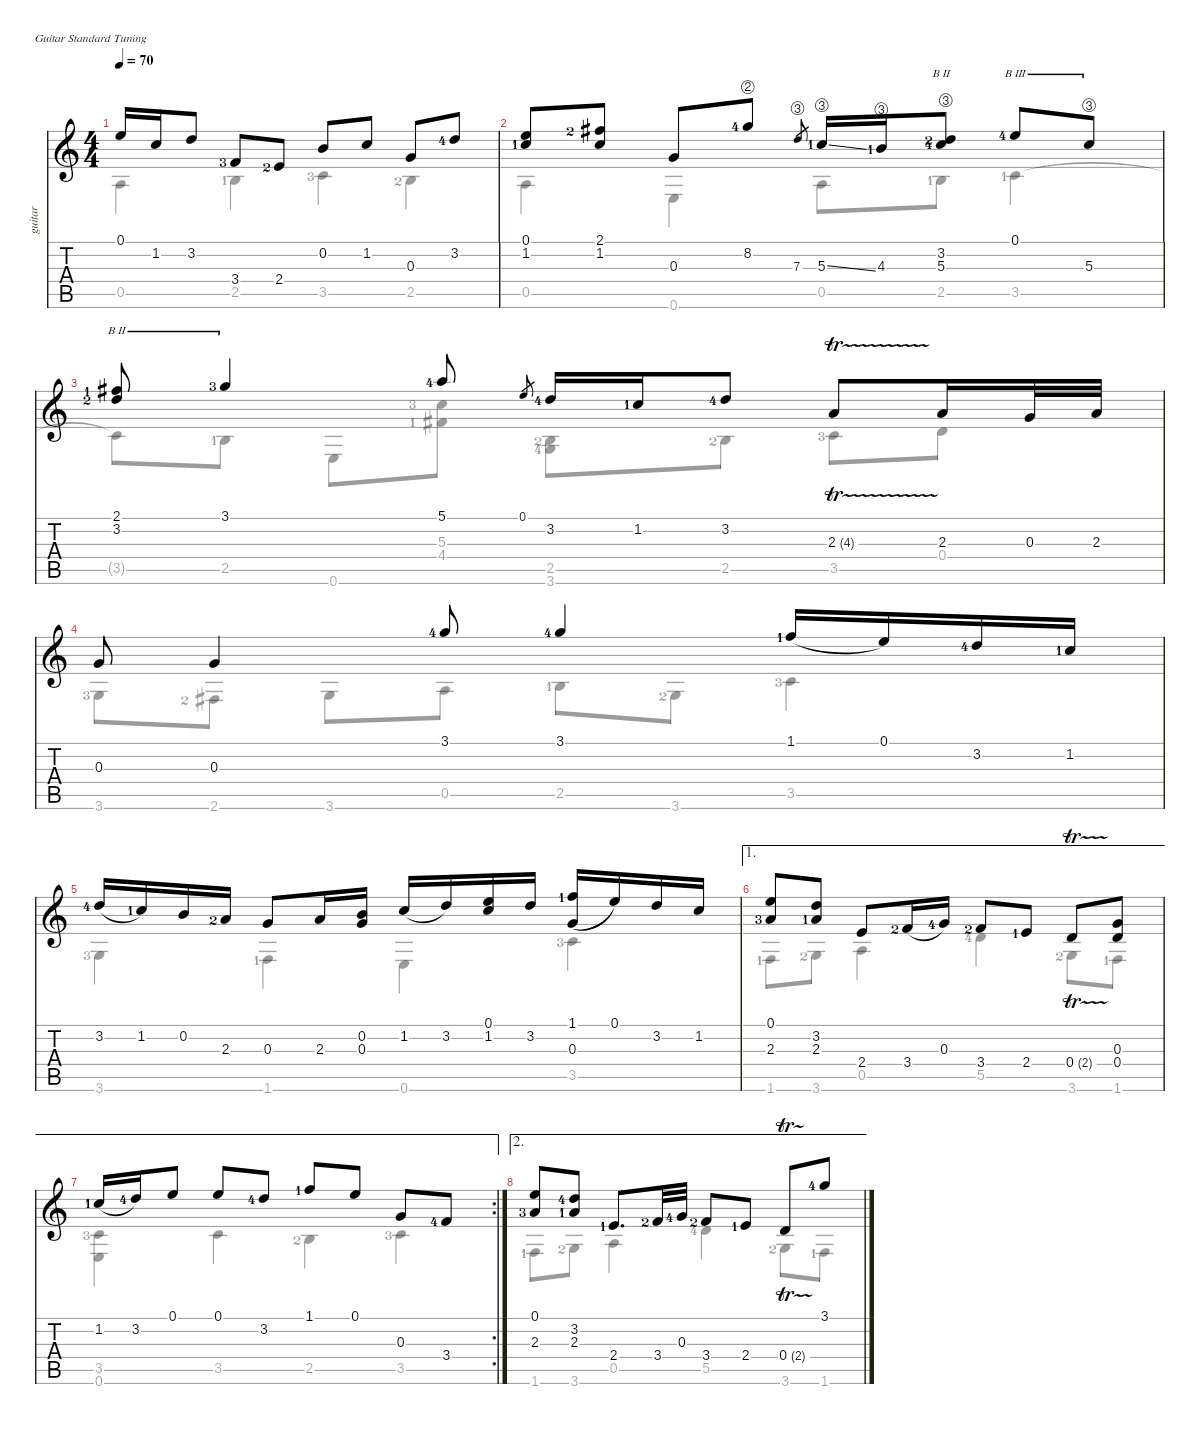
\defaultSystemsLayout 4
\hideDynamics
\bracketExtendMode nobrackets
\otherSystemsTrackNameOrientation horizontal
\extendBarLines
\track ("Nylon Guitar" "guitar") {instrument acousticguitarnylon}
\staff {score tabs}
\tuning (E4 B3 G3 D3 A2 E2)
\voice
\ts (4 4)
\tempo 70
\clef g2
\scale
0.842118
\ks c
0.1.16{dy mf beam Up} 1.2.16{beam Up} 3.2.8{beam Up} 3.4{lf 4}.8{beam Up} 2.4{lf 3}.8{beam Up} 0.2.8{beam Up} 1.2.8{beam Up} 0.3.8{beam Up} 3.2{lf 5}.8{beam Up} |
\scale
1.0735 (1.2{lf 2} 0.1).8{beam Up} (1.2 2.1{lf 3 acc #}).8{beam Up} 0.3.8{beam Up} 8.2{string lf 5}.8{beam Up} 7.3{string}.8{gr beam Up} 5.3{string ss lf 2}.16{beam Up} 4.3{string lf 2}.16{beam Up} (3.2{lf 3} 5.3{string lf 5}).8{barre (2 full) beam Up} 0.1{lf 5}.8{barre (3 full) beam Up} 5.3{string}.8{barre (3 full) beam Up} |
\scale
1.08439 (3.2{lf 3} 2.1{lf 2 acc #}).8{barre (2 full) beam Up} 3.1{lf 4}.4{barre (2 full) beam Up} 5.1{lf 5}.8{beam Up} 0.1.8{gr beam Up} 3.2{lf 5}.16{beam Up} 1.2{lf 2}.16{beam Up} 3.2{lf 5}.8{beam Up} 2.3{tr (4 16)}.8{beam Up} 2.3.16{beam Up} 0.3.32{beam Up} 2.3.32{beam Up} |
\scale
0.931733
\scale
0.976717 0.3.8{beam Up} 0.3.4{beam Up} 3.1{lf 5}.8{beam Up} 3.1{lf 5}.4{beam Up} 1.1{lf 2}.16{legatoorigin beam Up} 0.1.16{beam Up} 3.2{lf 5}.16{beam Up} 1.2{lf 2}.16{beam Up} |
\scale
1.01091
\scale
1.04191 3.2{lf 5}.16{legatoorigin beam Up} 1.2{lf 2}.16{beam Up} 0.2.16{beam Up} 2.3{lf 3}.16{beam Up} 0.3.8{beam Up} 2.3.16{beam Up} (0.2 0.3).16{beam Up} 1.2.16{legatoorigin beam Up} 3.2.16{beam Up} (1.2 0.1).16{beam Up} 3.2.16{beam Up} (0.3 1.1{lf 2}).16{legatoorigin beam Up} 0.1.16{beam Up} 3.2.16{beam Up} 1.2.16{beam Up} |
\ae 1
\scale
1.05736
\scale
0.981376 (2.3{lf 4} 0.1).8{beam Up} (3.2 2.3{lf 2}).8{beam Up} 2.4.8{beam Up} 3.4{lf 3}.16{legatoorigin beam Up} 0.3{lf 5}.16{beam Up} 3.4{lf 3}.8{beam Up} 2.4{lf 2}.8{beam Up} 0.4{tr (2 16)}.8{beam Up} (0.3 0.4).8{beam Up} |
\ae 1
\rc 2
\scale
0.981141
\scale
1.03016 1.2{lf 2}.16{legatoorigin beam Up} 3.2{lf 5}.16{beam Up} 0.1.8{beam Up} 0.1.8{beam Up} 3.2{lf 5}.8{beam Up} 1.1{lf 2}.8{beam Up} 0.1.8{beam Up} 0.3.8{beam Up} 3.4{lf 5}.8{beam Up} |
\ae 2
\scale
1.11125
\scale
0.980057 (2.3{lf 4} 0.1).8{beam Up} (3.2{lf 5} 2.3{lf 2}).8{beam Up beam split} 2.4{lf 2}.8{d beam Up} 3.4{lf 3}.32{beam Up} 0.3{lf 5}.32{beam Up} 3.4{lf 3}.8{beam Up beam merge} 2.4{lf 2}.8{beam Up} 0.4{tr (2 16)}.8{beam Up} 3.1{lf 5}.8{beam Up}
\voice
\clef g2
\ottava regular
\simile none
\scale
0.842118
\ks c
0.5.4{dy mf beam Down} 2.5{lf 2}.4{beam Down} 3.5{lf 4}.4{beam Down} 2.5{lf 3}.4{beam Down} |
\scale
1.0735 0.5.4{beam Down} 0.6.4{beam Down} 0.5.8{beam Down beam merge} 2.5{lf 2}.8{beam Down} 3.5{lf 2}.4{beam Down} |
\scale
1.08439 3.5{t}.8{beam Down} 2.5{lf 2}.8{beam Down} 0.6.8{beam Down} (5.3{lf 4} 4.4{lf 2 acc #}).8{beam Down} (3.6{lf 5} 2.5{lf 3}).8{beam Down} 2.5{lf 3}.8{beam Down} 3.5{lf 4}.8{beam Down} 0.4.8{beam Down} |
\scale
0.976717 3.6{lf 4}.8{beam Down} 2.6{lf 3 acc #}.8{beam Down} 3.6.8{beam Down} 0.5.8{beam Down} 2.5{lf 2}.8{beam Down} 3.6{lf 3}.8{beam Down} 3.5{lf 4}.4{beam Down} |
\scale
1.04191 3.6{lf 4}.4{beam Down} 1.6{lf 2}.4{beam Down} 0.6.4{beam Down} 3.5{lf 4}.4{beam Down} |
\scale
0.981376 1.6{lf 2}.8{beam Down beam merge} 3.6{lf 3}.8{beam Down} 0.5.4{beam Down} 5.5{lf 5}.4{beam Down} 3.6{lf 3}.8{beam Down} 1.6{lf 2}.8{beam Down} |
\scale
1.03016 (0.6 3.5{lf 4}).4{beam Down} 3.5.4{beam Down} 2.5{lf 3}.4{beam Down} 3.5{lf 4}.4{beam Down} |
\scale
0.980057 1.6{lf 2}.8{beam Down beam merge} 3.6{lf 3}.8{beam Down} 0.5.4{beam Down} 5.5{lf 5}.4{beam Down} 3.6{lf 3}.8{beam Down} 1.6{lf 2}.8{beam Down}
